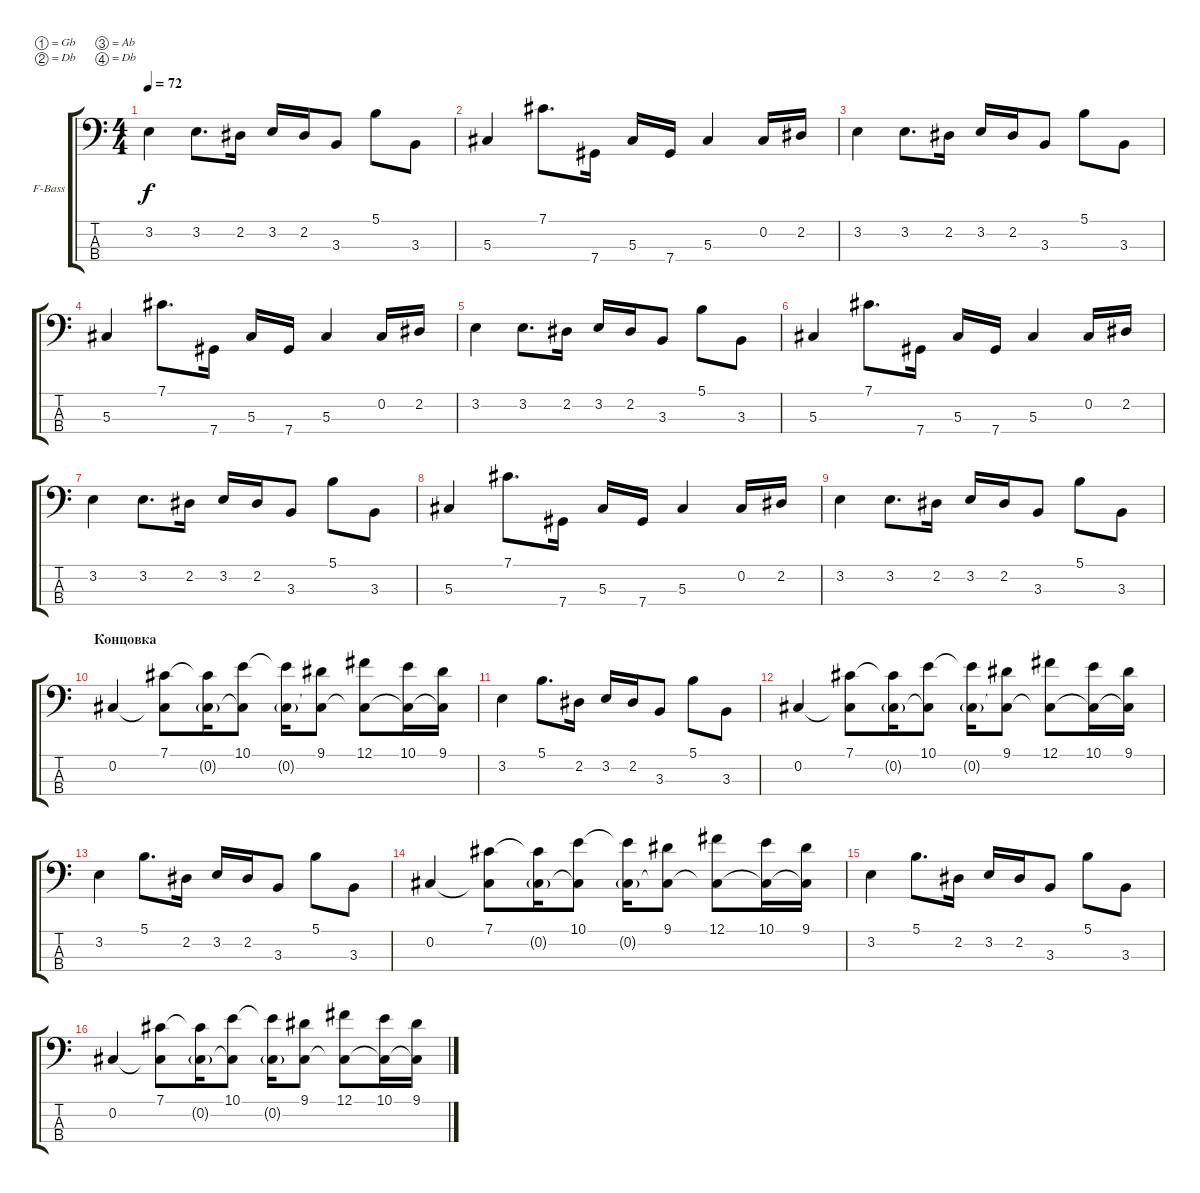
\bracketExtendMode groupsimilarinstruments
\firstSystemTrackNameOrientation horizontal
\otherSystemsTrackNameOrientation horizontal
\track ("Бас" "F-Bass") {instrument fretlessbass}
\staff {score tabs}
\tuning (Gb2 Db2 Ab1 Db1)
\ts (4 4)
\tempo 72
\clef f4
\ks c
3.2.4{dy f} 3.2.8{d} 2.2.16 3.2.16 2.2.16 3.3.8 5.1.8 3.3.8 |
\section ("" "")
5.3.4 7.1.8{d} 7.4.16 5.3.16 7.4.16 5.3.4 0.2.16 2.2.16 |
3.2.4 3.2.8{d} 2.2.16 3.2.16 2.2.16 3.3.8 5.1.8 3.3.8 |
5.3.4 7.1.8{d} 7.4.16 5.3.16 7.4.16 5.3.4 0.2.16 2.2.16 |
3.2.4 3.2.8{d} 2.2.16 3.2.16 2.2.16 3.3.8 5.1.8 3.3.8 |
5.3.4 7.1.8{d} 7.4.16 5.3.16 7.4.16 5.3.4 0.2.16 2.2.16 |
3.2.4 3.2.8{d} 2.2.16 3.2.16 2.2.16 3.3.8 5.1.8 3.3.8 |
5.3.4 7.1.8{d} 7.4.16 5.3.16 7.4.16 5.3.4 0.2.16 2.2.16 |
3.2.4 3.2.8{d} 2.2.16 3.2.16 2.2.16 3.3.8 5.1.8 3.3.8 |
\section ("" "Концовка")
0.2.4 (7.1 0.2{t}).8 (7.1{t} 0.2{g}).16 (10.1 0.2{t}).8 (10.1{t} 0.2{g}).16 (9.1 0.2{t}).8 (12.1 0.2{t}).8 (10.1 0.2{t}).16 (9.1 0.2{t}).16 |
3.2.4 5.1.8{d} 2.2.16 3.2.16 2.2.16 3.3.8 5.1.8 3.3.8 |
0.2.4 (7.1 0.2{t}).8 (7.1{t} 0.2{g}).16 (10.1 0.2{t}).8 (10.1{t} 0.2{g}).16 (9.1 0.2{t}).8 (12.1 0.2{t}).8 (10.1 0.2{t}).16 (9.1 0.2{t}).16 |
3.2.4 5.1.8{d} 2.2.16 3.2.16 2.2.16 3.3.8 5.1.8 3.3.8 |
0.2.4 (7.1 0.2{t}).8 (7.1{t} 0.2{g}).16 (10.1 0.2{t}).8 (10.1{t} 0.2{g}).16 (9.1 0.2{t}).8 (12.1 0.2{t}).8 (10.1 0.2{t}).16 (9.1 0.2{t}).16 |
3.2.4 5.1.8{d} 2.2.16 3.2.16 2.2.16 3.3.8 5.1.8 3.3.8 |
0.2.4 (7.1 0.2{t}).8 (7.1{t} 0.2{g}).16 (10.1 0.2{t}).8 (10.1{t} 0.2{g}).16 (9.1 0.2{t}).8 (12.1 0.2{t}).8 (10.1 0.2{t}).16 (9.1 0.2{t}).16
